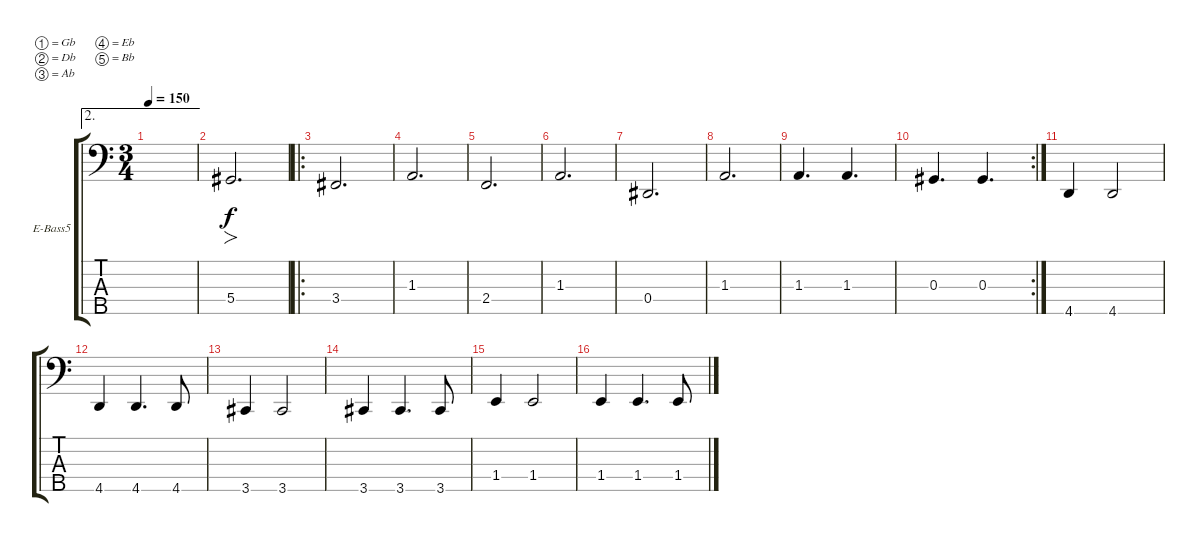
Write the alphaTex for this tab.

\defaultSystemsLayout 4
\bracketExtendMode groupsimilarinstruments
\firstSystemTrackNameOrientation horizontal
\otherSystemsTrackNameOrientation horizontal
\track ("Brian" "E-Bass5") {instrument electricbassfinger}
\staff {score tabs}
\tuning (Gb2 Db2 Ab1 Eb1 Bb0)
\ae 2
\ts (3 4)
\tempo 150
\clef f4
\ks c
|
\scale
0.303922 5.4.2{fo d} |
\ro
\scale
0.362745 3.4.2{d} |
\scale
0.333333 1.3.2{d} |
\scale
0.333333 2.4.2{d} |
\scale
0.333333 1.3.2{d} |
\scale
0.333333 0.4.2{d} |
\scale
0.333333 1.3.2{d} |
\scale
0.333333 1.3.4{d} 1.3.4{d} |
\rc 2
\scale
0.354167 0.3.4{d} 0.3.4{d} |
\scale
0.322917 4.5.4 4.5.2 |
\scale
0.322917 4.5.4 4.5.4{d} 4.5.8 |
\scale
0.333333 3.5.4 3.5.2 |
\scale
0.333333 3.5.4 3.5.4{d} 3.5.8 |
\scale
0.333333 1.4.4 1.4.2 |
\scale
0.333333 1.4.4 1.4.4{d} 1.4.8
